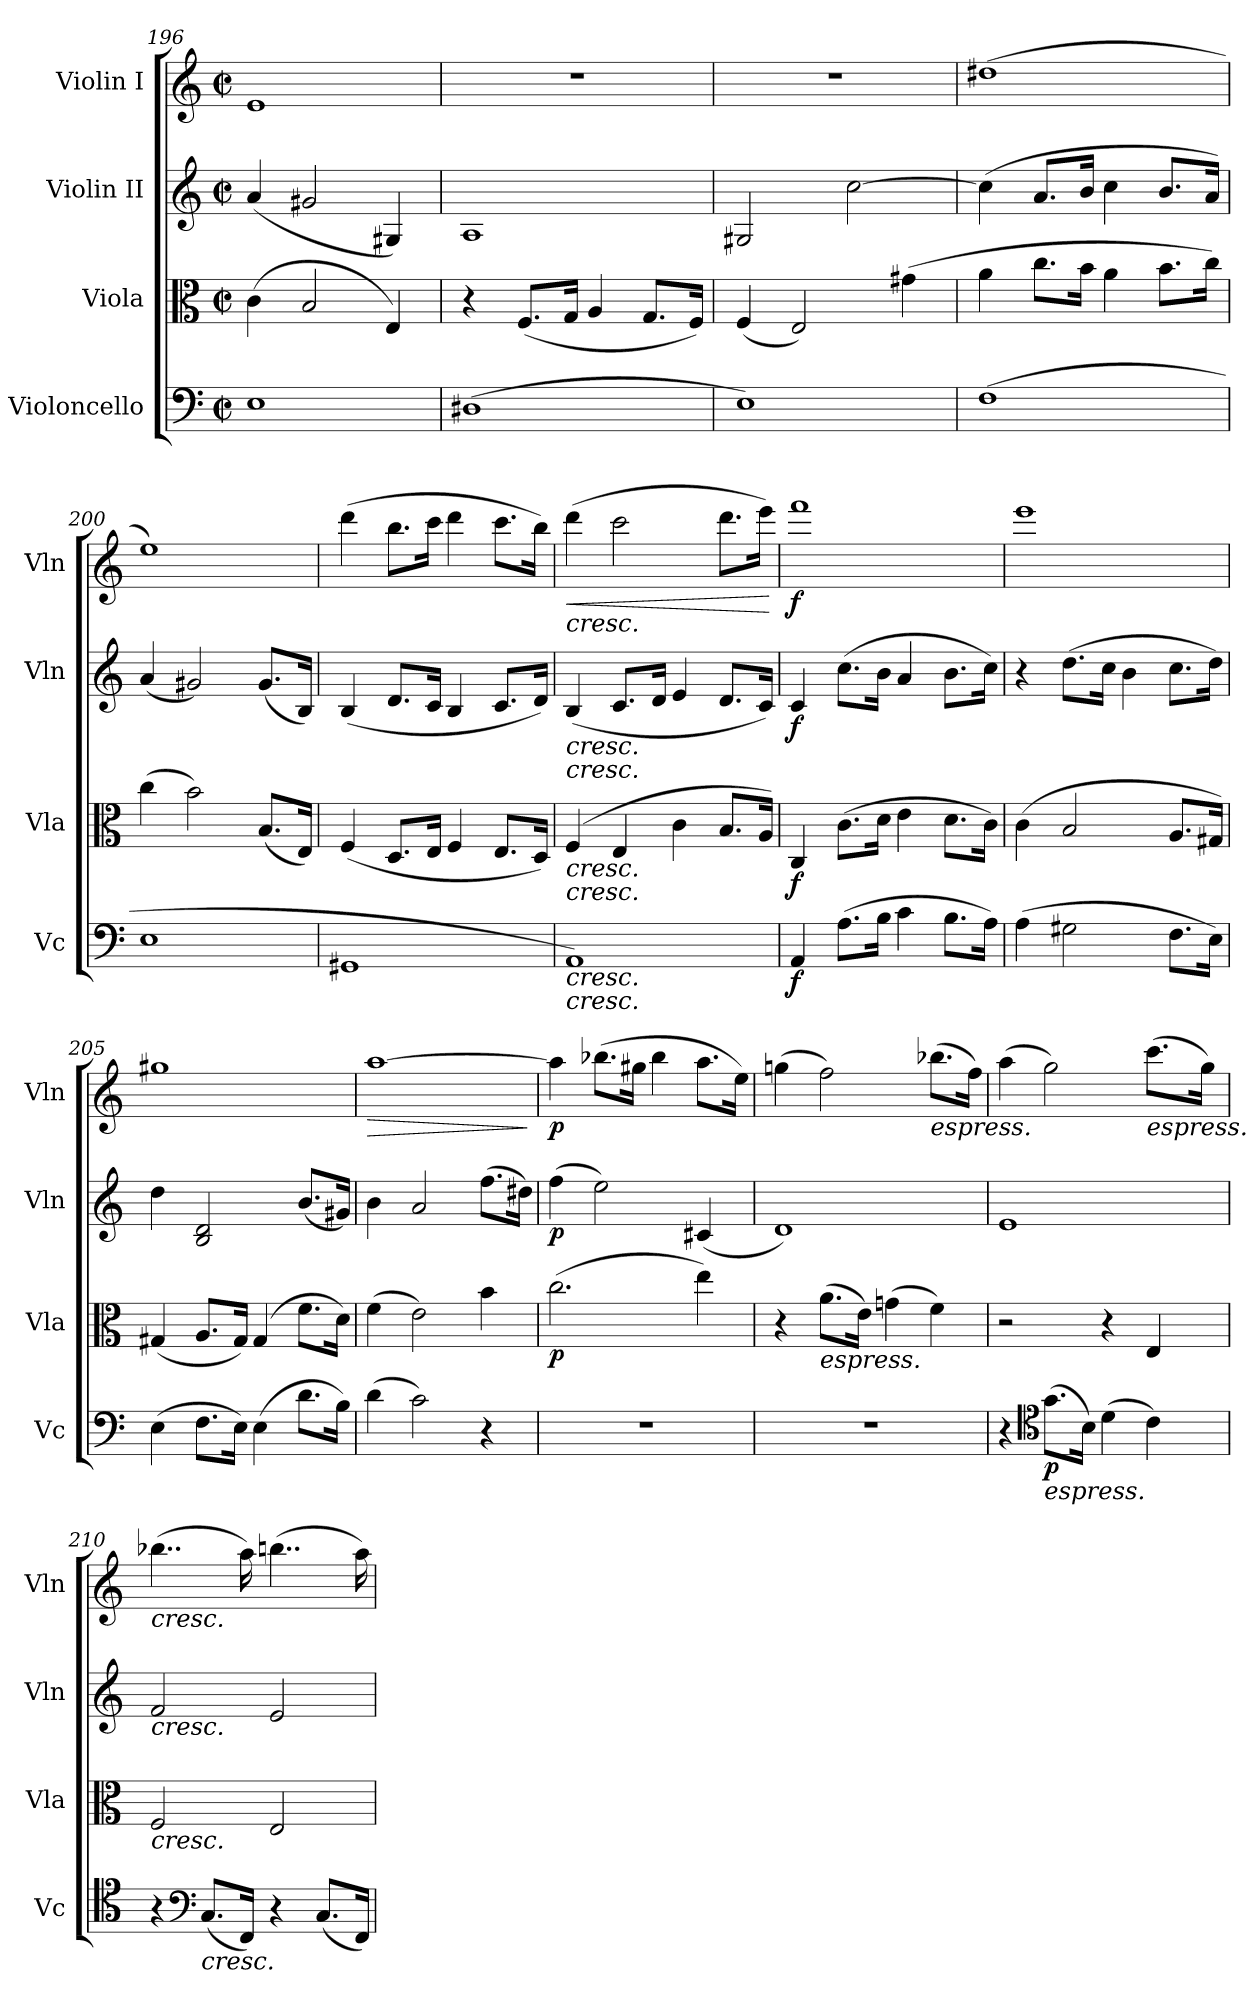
**kern	**dynam	**kern	**dynam	**kern	**dynam	**kern	**dynam
*part4	*part4	*part3	*part3	*part2	*part2	*part1	*part1
*staff4	*staff4	*staff3	*staff3	*staff2	*staff2	*staff1	*staff1
*I"Violoncello	*	*I"Viola	*	*I"Violin II	*	*I"Violin I	*
*I'Vc	*	*I'Vla	*	*I'Vln	*	*I'Vln	*
*clefF4	*	*clefC3	*	*clefG2	*	*clefG2	*
*k[]	*	*k[]	*	*k[]	*	*k[]	*
*M2/2	*	*M2/2	*	*M2/2	*	*M2/2	*
*met(c|)	*	*met(c|)	*	*met(c|)	*	*met(c|)	*
=196	=196	=196	=196	=196	=196	=196	=196
1E	.	(>4c\	.	(<4a/	.	1e	.
.	.	2B/	.	2g#X/	.	.	.
.	.	4E/)	.	4G#X/)	.	.	.
=197	=197	=197	=197	=197	=197	=197	=197
(>1D#X	.	4r	.	1A	.	1r	.
.	.	(<8.F/L	.	.	.	.	.
.	.	16G/Jk	.	.	.	.	.
.	.	4A/	.	.	.	.	.
.	.	8.G/L	.	.	.	.	.
.	.	16F/Jk)	.	.	.	.	.
=198	=198	=198	=198	=198	=198	=198	=198
1E)	.	(<4F/	.	2G#X/	.	1r	.
.	.	2E/)	.	.	.	.	.
.	.	.	.	[2cc\	.	.	.
.	.	(>4g#X\	.	.	.	.	.
=199	=199	=199	=199	=199	=199	=199	=199
(>1F	.	4a\	.	(>4cc\]	.	(>1dd#X	.
.	.	8.cc\L	.	8.a/L	.	.	.
.	.	16b\Jk	.	16b/Jk	.	.	.
.	.	4a\	.	4cc\	.	.	.
.	.	8.b\L	.	8.b/L	.	.	.
.	.	16cc\Jk)	.	16a/Jk)	.	.	.
=200	=200	=200	=200	=200	=200	=200	=200
1E	.	(>4cc\	.	(<4a/	.	1ee)	.
.	.	2b\)	.	2g#X/)	.	.	.
.	.	(<8.B/L	.	(<8.g#/L	.	.	.
.	.	16E/Jk)	.	16B/Jk)	.	.	.
=201	=201	=201	=201	=201	=201	=201	=201
1GG#X	.	(<4F/	.	(<4B/	.	(>4ddd\	.
.	.	8.D/L	.	8.d/L	.	8.bb\L	.
.	.	16E/Jk	.	16c/Jk	.	16ccc\Jk	.
.	.	4F/	.	4B/	.	4ddd\	.
.	.	8.E/L	.	8.c/L	.	8.ccc\L	.
.	.	16D/Jk)	.	16d/Jk)	.	16bb\Jk)	.
=202	=202	=202	=202	=202	=202	=202	=202
!	!	!	!	!	!	!LO:TX:b:i:t=cresc.	!
!	!	!	!	!LO:TX:b:i:t=cresc.	!	!	!
!	!	!LO:TX:b:i:t=cresc.	!	!	!	!	!
!LO:TX:b:i:t=cresc.	!	!	!	!	!	!	!
!	!LO:HP:b	!	!LO:HP:b	!	!LO:HP:b	!	!LO:HP:b
1AA)	<	(>4F/	<	(<4B/	<	(>4ddd\	<
.	.	4E/	.	8.c/L	.	2ccc\	.
.	.	.	.	16d/Jk	.	.	.
.	.	4c\	.	4e/	.	.	.
.	.	8.B/L	.	8.d/L	.	8.ddd\L	.
.	.	16A/Jk)	.	16c/Jk)	.	16eee\Jk)	.
.	.	.	.	.	.	.	[
=203	=203	=203	=203	=203	=203	=203	=203
!	!LO:DY:b	!	!LO:DY:b	!	!LO:DY:b	!	!LO:DY:b
4AA/	f	4C/	f	4c/	f	1fff	f
(>8.A\L	.	(>8.c\L	.	(>8.cc\L	.	.	.
16B\Jk	.	16d\Jk	.	16b\Jk	.	.	.
4c\	.	4e\	.	4a/	.	.	.
8.B\L	.	8.d\L	.	8.b\L	.	.	.
16A\Jk)	.	16c\Jk)	.	16cc\Jk)	.	.	.
=204	=204	=204	=204	=204	=204	=204	=204
(>4A\	.	(>4c\	.	4r	.	1eee	.
2G#X\	.	2B/	.	(>8.dd\L	.	.	.
.	.	.	.	16cc\Jk	.	.	.
.	.	.	.	4b\	.	.	.
8.F\L	.	8.A/L	.	8.cc\L	.	.	.
16E\Jk)	.	16G#X/Jk)	.	16dd\Jk)	.	.	.
=205	=205	=205	=205	=205	=205	=205	=205
(>4E\	.	(<4G#X/	.	4dd\	.	1gg#X	.
8.F\L	.	8.A/L	.	2B/ 2d/	.	.	.
16E\Jk)	.	16G#/Jk)	.	.	.	.	.
(>4E\	.	(>4G#/	.	.	.	.	.
8.d\L	.	8.f\L	.	(<8.b/L	.	.	.
16B\Jk)	.	16d\Jk)	.	16g#X/Jk)	.	.	.
=206	=206	=206	=206	=206	=206	=206	=206
!	!	!	!	!	!	!	!LO:HP:b
(>4d\	.	(>4f\	.	4b\	.	[1aa	>
2c\)	.	2e\)	.	2a/	.	.	.
4r	[	4b\	.	(>8.ff\L	.	.	.
.	.	.	.	16dd#X\Jk)	.	.	.
.	.	.	[	.	[	.	]
=207	=207	=207	=207	=207	=207	=207	=207
!	!	!	!LO:DY:b	!	!LO:DY:b	!	!LO:DY:b
1r	.	(>2.cc\	p	(>4ff\	p	4aa\]	p
.	.	.	.	2ee\)	.	(>8.bb-X\L	.
.	.	.	.	.	.	16gg#X\Jk	.
.	.	.	.	.	.	4bb-\	.
.	.	4ee\)	.	(<4c#X/	.	8.aa\L	.
.	.	.	.	.	.	16ee\Jk)	.
=208	=208	=208	=208	=208	=208	=208	=208
1r	.	4r	.	1d)	.	(>4ggn\	.
!	!	!LO:TX:b:i:t=espress.	!	!	!	!	!
.	.	(>8.a\L	.	.	.	2ff\)	.
.	.	16e\Jk)	.	.	.	.	.
.	.	(>4gn\	.	.	.	.	.
!	!	!	!	!	!	!LO:TX:b:i:t=espress.	!
.	.	4f\)	.	.	.	(>8.bb-X\L	.
.	.	.	.	.	.	16ff\Jk)	.
=209	=209	=209	=209	=209	=209	=209	=209
4r	.	2r	.	1e	.	(>4aa\	.
*clefC4	*	*	*	*	*	*	*
!LO:TX:b:i:t=espress.	!	!	!	!	!	!	!
!	!LO:DY:b	!	!	!	!	!	!
(>8.g\L	p	.	.	.	.	2gg\)	.
16B\Jk)	.	.	.	.	.	.	.
(>4d\	.	4r	.	.	.	.	.
!	!	!	!	!	!	!LO:TX:b:i:t=espress.	!
4c\)	.	4E/	.	.	.	(>8.ccc\L	.
.	.	.	.	.	.	16gg\Jk)	.
=210	=210	=210	=210	=210	=210	=210	=210
!	!	!	!	!	!	!LO:TX:b:i:t=cresc.	!
!	!	!	!	!LO:TX:b:i:t=cresc.	!	!	!
!	!	!LO:TX:b:i:t=cresc.	!	!	!	!	!
4r	.	2F/	.	2f/	.	(>4..bb-X\	.
*clefF4	*	*	*	*	*	*	*
!LO:TX:b:i:t=cresc.	!	!	!	!	!	!	!
(<8.C/L	.	.	.	.	.	.	.
16FF/Jk)	.	.	.	.	.	16aa\)	.
4r	.	2E/	.	2e/	.	(>4..bbn\	.
(<8.C/L	.	.	.	.	.	.	.
16FF/Jk)	.	.	.	.	.	16aa\)	.
=	=	=	=	=	=	=	=
*-	*-	*-	*-	*-	*-	*-	*-
